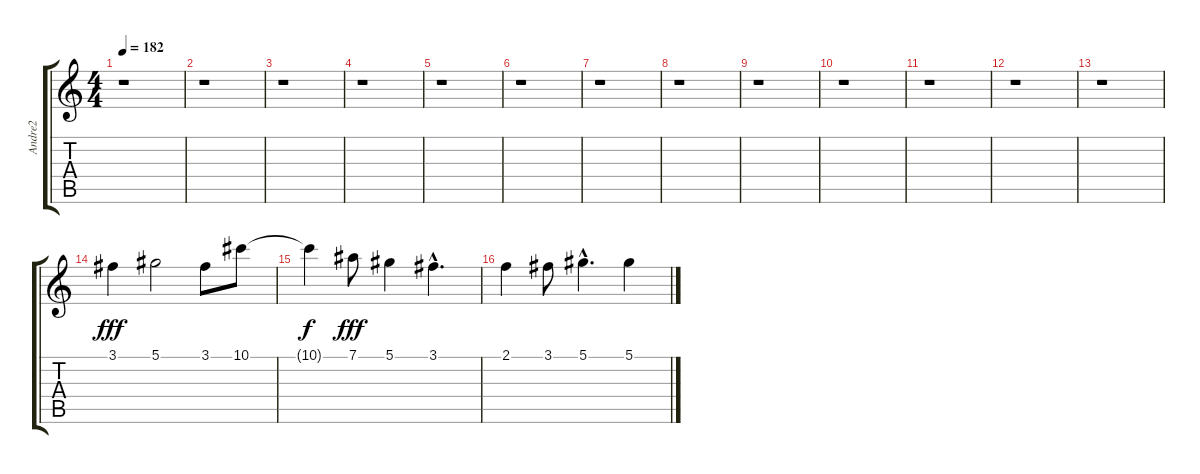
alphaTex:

\track ("Andre2" "Andre2") {instrument contrabass}
\staff {score tabs}
\tuning (Eb4 Bb3 Gb3 Db3 Ab2 Eb2) {hide}
\ts (4 4)
\tempo 182
\clef g2
\ks c
r.1{dy fff} |
r.1 |
r.1 |
r.1 |
r.1 |
r.1 |
r.1 |
r.1 |
r.1 |
r.1 |
r.1 |
r.1 |
r.1 |
3.1.4 5.1.2 3.1.8 10.1.8 |
10.1{t}.4{dy f} 7.1.8{dy fff} 5.1.4 3.1{hac}.4{d} |
2.1.4 3.1.8 5.1{hac}.4{d} 5.1.4
